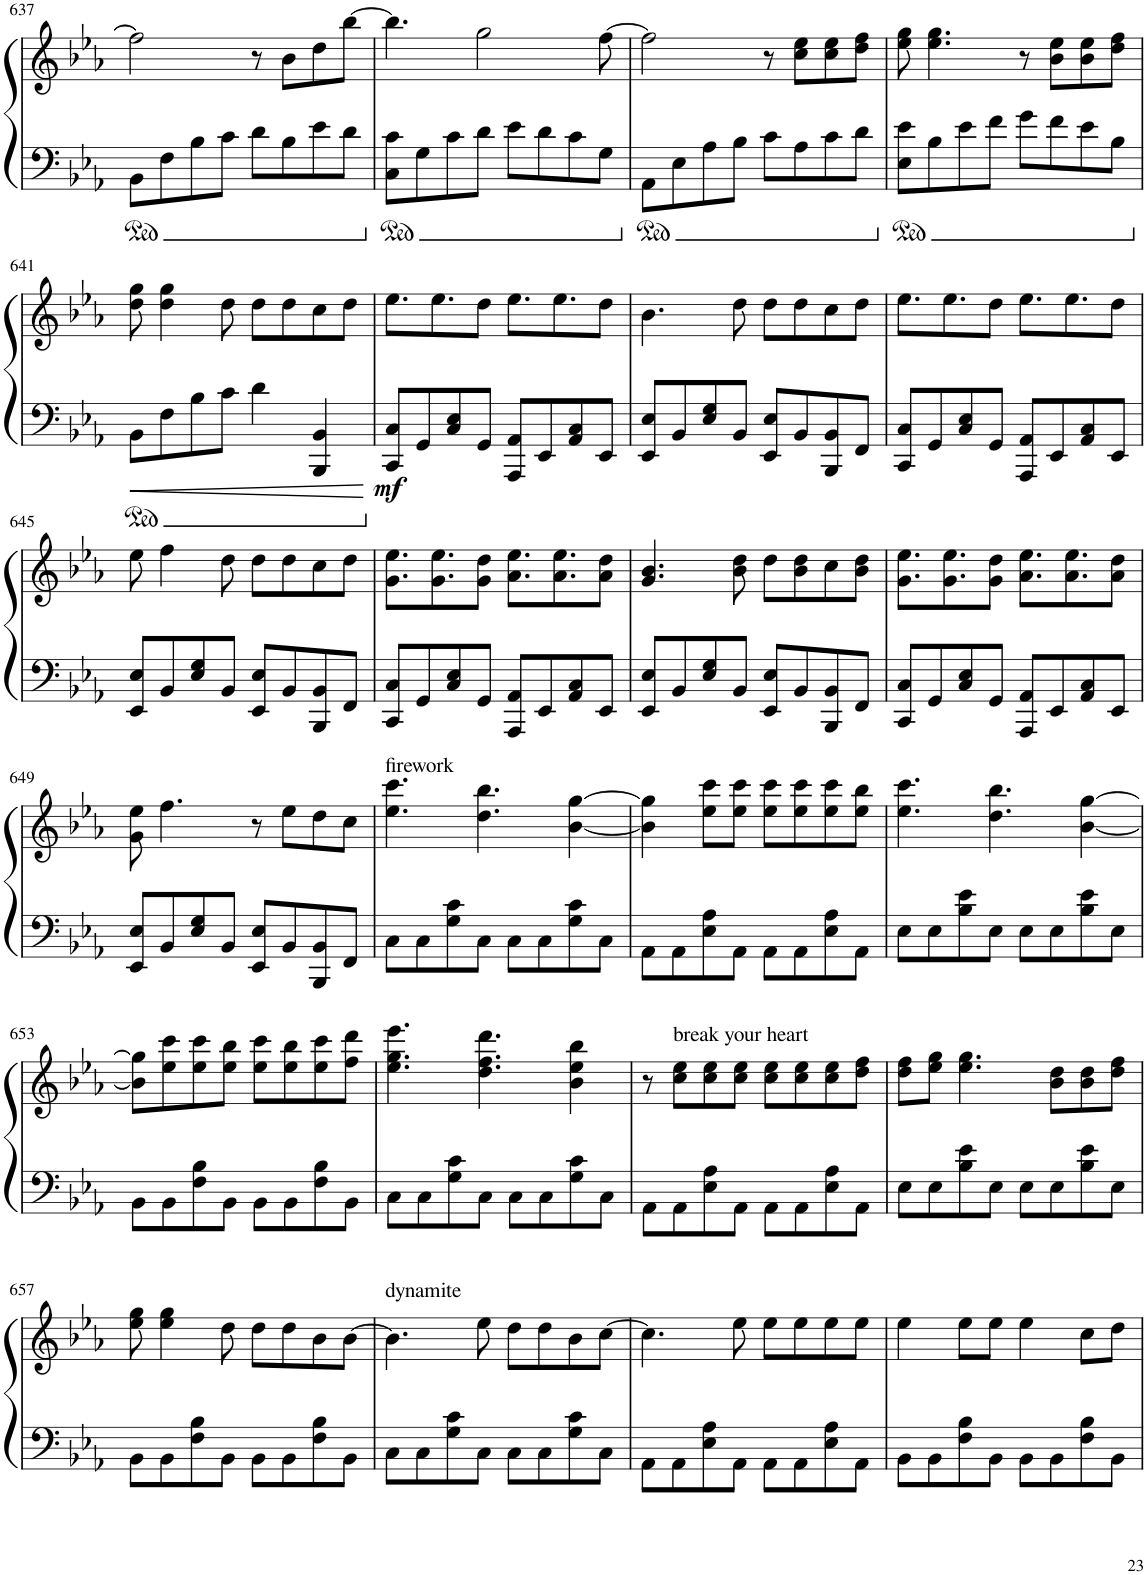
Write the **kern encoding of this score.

**kern	**kern	**dynam
*part1	*part1	*part1
*staff2	*staff1	*staff1/2
*I"Piano	*	*
*I'Pno.	*	*
!!LO:PB:g=z
*clefF4	*clefG2	*
*k[b-e-a-]	*k[b-e-a-]	*
*M4/4	*M4/4	*
=637	=637	=637
8BB-\L	2ff\]	.
8F\	.	.
8B-\	.	.
8c\J	.	.
8d\L	8r	.
8B-\	8b-\L	.
8e-\	8dd\	.
8d\J	[8bb-\J	.
=638	=638	=638
8C\ 8c\L	4.bb-\]	.
8G\	.	.
8c\	.	.
8d\J	2gg\	.
8e-\L	.	.
8d\	.	.
8c\	.	.
8G\J	[8ff\	.
=639	=639	=639
8AA-\L	2ff\]	.
8E-\	.	.
8A-\	.	.
8B-\J	.	.
8c\L	8r	.
8A-\	8cc\ 8ee-\L	.
8c\	8cc\ 8ee-\	.
8d\J	8dd\ 8ff\J	.
=640	=640	=640
8E-\ 8e-\L	8ee-\ 8gg\	.
8B-\	4.ee-\ 4.gg\	.
8e-\	.	.
8f\J	.	.
8g\L	8r	.
8f\	8b-\ 8ee-\L	.
8e-\	8b-\ 8ee-\	.
8B-\J	8dd\ 8ff\J	.
!!LO:LB:g=z
=641	=641	=641
8BB-\L	8dd\ 8gg\	.
8F\	4dd\ 4gg\	.
8B-\	.	.
8c\J	8dd\	.
4d\	8dd\L	.
.	8dd\	.
4BBB-/ 4BB-/	8cc\	.
.	8dd\J	.
=642	=642	=642
!	!	!LO:DY:b=2
8CC/ 8C/L	8.ee-\L	mf
8GG/	.	.
.	8.ee-\	.
8C/ 8E-/	.	.
8GG/J	8dd\J	.
8AAA-/ 8AA-/L	8.ee-\L	.
8EE-/	.	.
.	8.ee-\	.
8AA-/ 8C/	.	.
8EE-/J	8dd\J	.
=643	=643	=643
8EE-/ 8E-/L	4.b-\	.
8BB-/	.	.
8E-/ 8G/	.	.
8BB-/J	8dd\	.
8EE-/ 8E-/L	8dd\L	.
8BB-/	8dd\	.
8BBB-/ 8BB-/	8cc\	.
8FF/J	8dd\J	.
=644	=644	=644
8CC/ 8C/L	8.ee-\L	.
8GG/	.	.
.	8.ee-\	.
8C/ 8E-/	.	.
8GG/J	8dd\J	.
8AAA-/ 8AA-/L	8.ee-\L	.
8EE-/	.	.
.	8.ee-\	.
8AA-/ 8C/	.	.
8EE-/J	8dd\J	.
!!LO:LB:g=z
=645	=645	=645
8EE-/ 8E-/L	8ee-\	.
8BB-/	4ff\	.
8E-/ 8G/	.	.
8BB-/J	8dd\	.
8EE-/ 8E-/L	8dd\L	.
8BB-/	8dd\	.
8BBB-/ 8BB-/	8cc\	.
8FF/J	8dd\J	.
=646	=646	=646
8CC/ 8C/L	8.g\ 8.ee-\L	.
8GG/	.	.
.	8.g\ 8.ee-\	.
8C/ 8E-/	.	.
8GG/J	8g\ 8dd\J	.
8AAA-/ 8AA-/L	8.a-\ 8.ee-\L	.
8EE-/	.	.
.	8.a-\ 8.ee-\	.
8AA-/ 8C/	.	.
8EE-/J	8a-\ 8dd\J	.
=647	=647	=647
8EE-/ 8E-/L	4.g/ 4.b-/	.
8BB-/	.	.
8E-/ 8G/	.	.
8BB-/J	8b-\ 8dd\	.
8EE-/ 8E-/L	8dd\L	.
8BB-/	8b-\ 8dd\	.
8BBB-/ 8BB-/	8cc\	.
8FF/J	8b-\ 8dd\J	.
=648	=648	=648
8CC/ 8C/L	8.g\ 8.ee-\L	.
8GG/	.	.
.	8.g\ 8.ee-\	.
8C/ 8E-/	.	.
8GG/J	8g\ 8dd\J	.
8AAA-/ 8AA-/L	8.a-\ 8.ee-\L	.
8EE-/	.	.
.	8.a-\ 8.ee-\	.
8AA-/ 8C/	.	.
8EE-/J	8a-\ 8dd\J	.
!!LO:LB:g=z
=649	=649	=649
8EE-/ 8E-/L	8g\ 8ee-\	.
8BB-/	4.ff\	.
8E-/ 8G/	.	.
8BB-/J	.	.
8EE-/ 8E-/L	8r	.
8BB-/	8ee-\L	.
8BBB-/ 8BB-/	8dd\	.
8FF/J	8cc\J	.
=650	=650	=650
!	!LO:TX:a:t=firework	!
8C\L	4.ee-\ 4.ccc\	.
8C\	.	.
8G\ 8c\	.	.
8C\J	4.dd\ 4.bb-\	.
8C\L	.	.
8C\	.	.
8G\ 8c\	[4b-\ [4gg\	.
8C\J	.	.
=651	=651	=651
8AA-\L	4b-\] 4gg\]	.
8AA-\	.	.
8E-\ 8A-\	8ee-\ 8ccc\L	.
8AA-\J	8ee-\ 8ccc\J	.
8AA-\L	8ee-\ 8ccc\L	.
8AA-\	8ee-\ 8ccc\	.
8E-\ 8A-\	8ee-\ 8ccc\	.
8AA-\J	8ee-\ 8bb-\J	.
=652	=652	=652
8E-\L	4.ee-\ 4.ccc\	.
8E-\	.	.
8B-\ 8e-\	.	.
8E-\J	4.dd\ 4.bb-\	.
8E-\L	.	.
8E-\	.	.
8B-\ 8e-\	[4b-\ [4gg\	.
8E-\J	.	.
!!LO:LB:g=z
=653	=653	=653
8BB-\L	8b-\] 8gg\]L	.
8BB-\	8ee-\ 8ccc\	.
8F\ 8B-\	8ee-\ 8ccc\	.
8BB-\J	8ee-\ 8bb-\J	.
8BB-\L	8ee-\ 8ccc\L	.
8BB-\	8ee-\ 8bb-\	.
8F\ 8B-\	8ee-\ 8ccc\	.
8BB-\J	8ff\ 8ddd\J	.
=654	=654	=654
8C\L	4.ee-\ 4.gg\ 4.eee-\	.
8C\	.	.
8G\ 8c\	.	.
8C\J	4.dd\ 4.ff\ 4.ddd\	.
8C\L	.	.
8C\	.	.
8G\ 8c\	4b-\ 4ee-\ 4bb-\	.
8C\J	.	.
=655	=655	=655
8AA-\L	8r	.
!	!LO:TX:a:t=break your heart	!
8AA-\	8cc\ 8ee-\L	.
8E-\ 8A-\	8cc\ 8ee-\	.
8AA-\J	8cc\ 8ee-\J	.
8AA-\L	8cc\ 8ee-\L	.
8AA-\	8cc\ 8ee-\	.
8E-\ 8A-\	8cc\ 8ee-\	.
8AA-\J	8dd\ 8ff\J	.
=656	=656	=656
8E-\L	8dd\ 8ff\L	.
8E-\	8ee-\ 8gg\J	.
8B-\ 8e-\	4.ee-\ 4.gg\	.
8E-\J	.	.
8E-\L	.	.
8E-\	8b-\ 8dd\L	.
8B-\ 8e-\	8b-\ 8dd\	.
8E-\J	8dd\ 8ff\J	.
!!LO:LB:g=z
=657	=657	=657
8BB-\L	8ee-\ 8gg\	.
8BB-\	4ee-\ 4gg\	.
8F\ 8B-\	.	.
8BB-\J	8dd\	.
8BB-\L	8dd\L	.
8BB-\	8dd\	.
8F\ 8B-\	8b-\	.
8BB-\J	[8b-\J	.
=658	=658	=658
!	!LO:TX:a:t=dynamite	!
8C\L	4.b-\]	.
8C\	.	.
8G\ 8c\	.	.
8C\J	8ee-\	.
8C\L	8dd\L	.
8C\	8dd\	.
8G\ 8c\	8b-\	.
8C\J	[8cc\J	.
=659	=659	=659
8AA-\L	4.cc\]	.
8AA-\	.	.
8E-\ 8A-\	.	.
8AA-\J	8ee-\	.
8AA-\L	8ee-\L	.
8AA-\	8ee-\	.
8E-\ 8A-\	8ee-\	.
8AA-\J	8ee-\J	.
=660	=660	=660
8BB-\L	4ee-\	.
8BB-\	.	.
8F\ 8B-\	8ee-\L	.
8BB-\J	8ee-\J	.
8BB-\L	4ee-\	.
8BB-\	.	.
8F\ 8B-\	8cc\L	.
8BB-\J	8dd\J	.
=	=	=
*-	*-	*-
